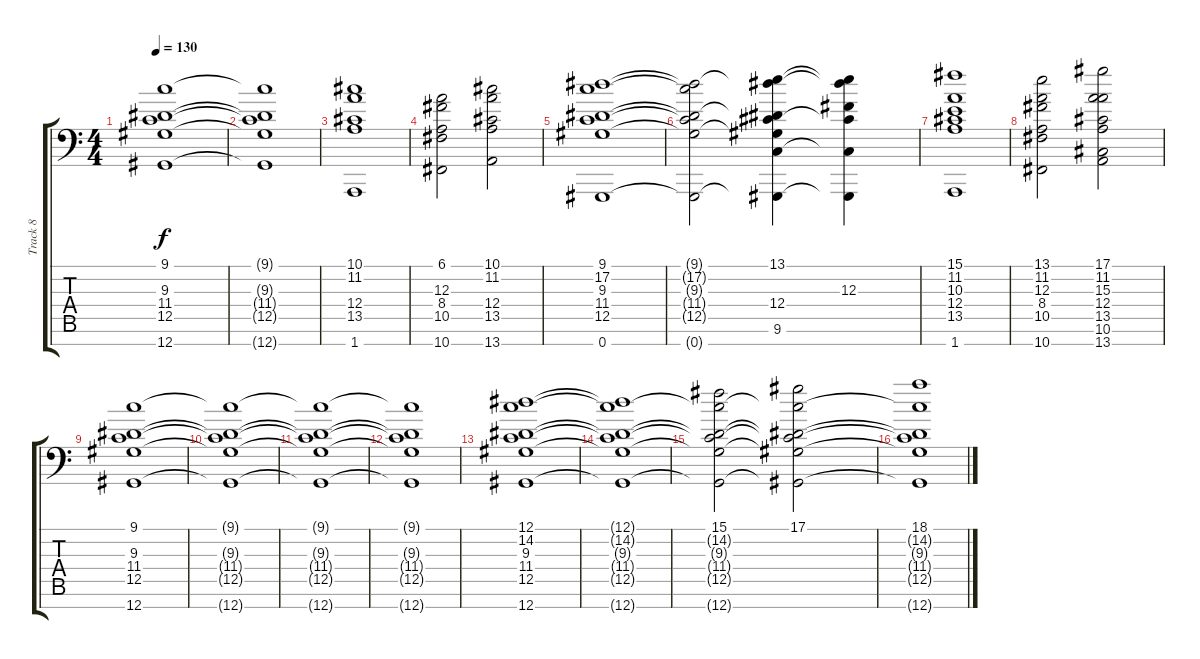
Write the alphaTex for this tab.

\track ("Track 8" "Track 8") {instrument pad7halo}
\staff {score tabs}
\tuning (Eb4 Bb3 Gb3 Db3 Ab2 Eb2 Ab1) {hide}
\ts (4 4)
\tempo 130
\clef f4
\ks c
(9.1 9.3 11.4 12.5 12.7).1{dy f} |
(9.1{t} 9.3{t} 11.4{t} 12.5{t} 12.7{t}).1 |
(10.1 11.2 12.4 13.5 1.7).1 |
(6.1 12.3 8.4 10.5 10.7).2 (10.1 11.2 12.4 13.5 13.7).2 |
(9.1 17.2 9.3 11.4 12.5 0.7).1 |
(9.1{t} 17.2{t} 9.3{t} 11.4{t} 12.5{t} 0.7{t}).2 (13.1 17.2{t} 9.3{t} 12.4 12.5{t} 9.6 0.7{t}).4 (13.1{t} 17.2{t} 12.3 12.4{t} 9.6{t} 0.7{t}).4 |
(15.1 11.2 10.3 12.4 13.5 1.7).1 |
(13.1 11.2 12.3 8.4 10.5 10.7).2 (17.1 11.2 15.3 12.4 13.5 10.6 13.7).2 |
(9.1 9.3 11.4 12.5 12.7).1 |
(9.1{t} 9.3{t} 11.4{t} 12.5{t} 12.7{t}).1 |
(9.1{t} 9.3{t} 11.4{t} 12.5{t} 12.7{t}).1 |
(9.1{t} 9.3{t} 11.4{t} 12.5{t} 12.7{t}).1 |
(12.1 14.2 9.3 11.4 12.5 12.7).1 |
(12.1{t} 14.2{t} 9.3{t} 11.4{t} 12.5{t} 12.7{t}).1 |
(15.1 14.2{t} 9.3{t} 11.4{t} 12.5{t} 12.7{t}).2 (17.1 14.2{t} 9.3{t} 11.4{t} 12.5{t} 12.7{t}).2 |
(18.1 14.2{t} 9.3{t} 11.4{t} 12.5{t} 12.7{t}).1
